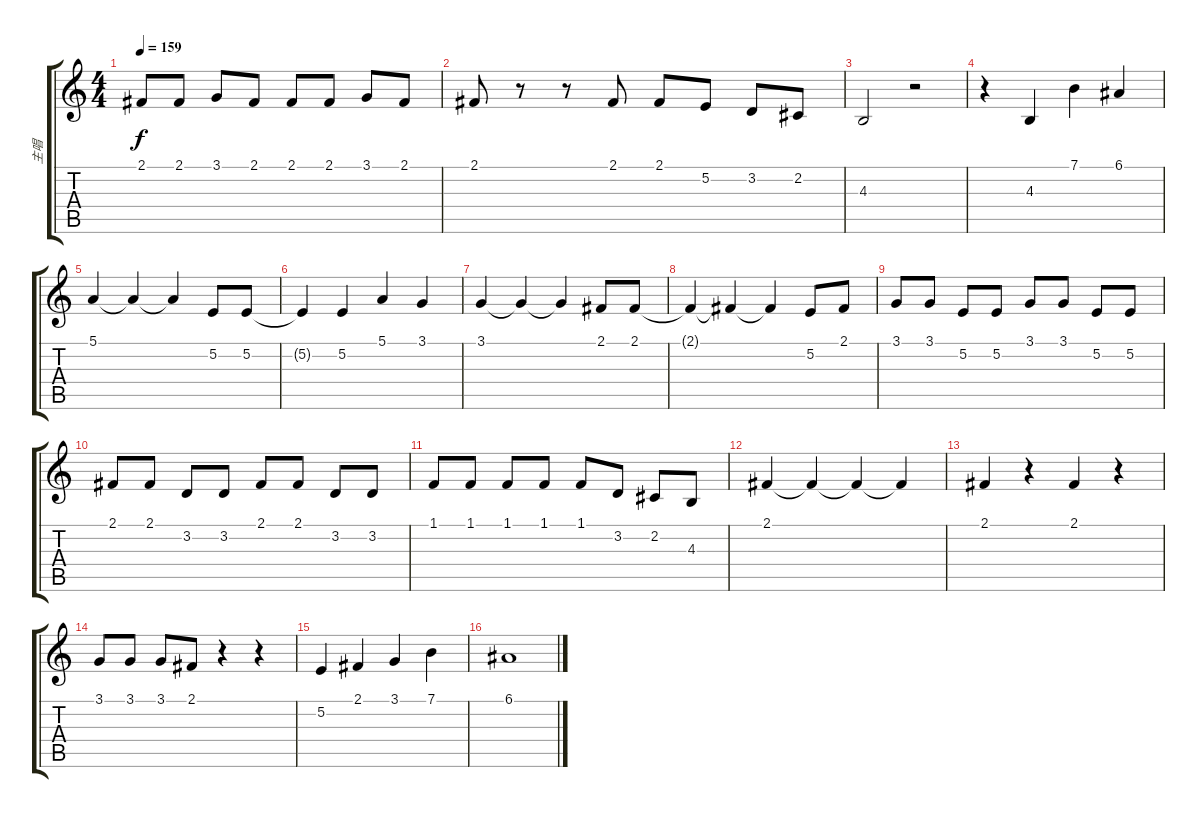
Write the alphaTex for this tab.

\track ("主唱" "主唱") {instrument flute}
\staff {score tabs}
\tuning (E4 B3 G3 D3 A2 E2) {hide}
\ts (4 4)
\tempo 159
\clef g2
\ks c
2.1.8{dy f} 2.1.8 3.1.8 2.1.8 2.1.8 2.1.8 3.1.8 2.1.8 |
2.1.8 r.8 r.8 2.1.8 2.1.8 5.2.8 3.2.8 2.2.8 |
4.3.2 r.2 |
r.4 4.3.4 7.1.4 6.1.4 |
5.1.4 5.1{t}.4 5.1{t}.4 5.2.8 5.2.8 |
5.2{t}.4 5.2.4 5.1.4 3.1.4 |
3.1.4 3.1{t}.4 3.1{t}.4 2.1.8 2.1.8 |
2.1{t}.4 2.1{t}.4 2.1{t}.4 5.2.8 2.1.8 |
3.1.8 3.1.8 5.2.8 5.2.8 3.1.8 3.1.8 5.2.8 5.2.8 |
2.1.8 2.1.8 3.2.8 3.2.8 2.1.8 2.1.8 3.2.8 3.2.8 |
1.1.8 1.1.8 1.1.8 1.1.8 1.1.8 3.2.8 2.2.8 4.3.8 |
2.1.4 2.1{t}.4 2.1{t}.4 2.1{t}.4 |
2.1.4 r.4 2.1.4 r.4 |
3.1.8 3.1.8 3.1.8 2.1.8 r.4 r.4 |
5.2.4 2.1.4 3.1.4 7.1.4 |
6.1.1
